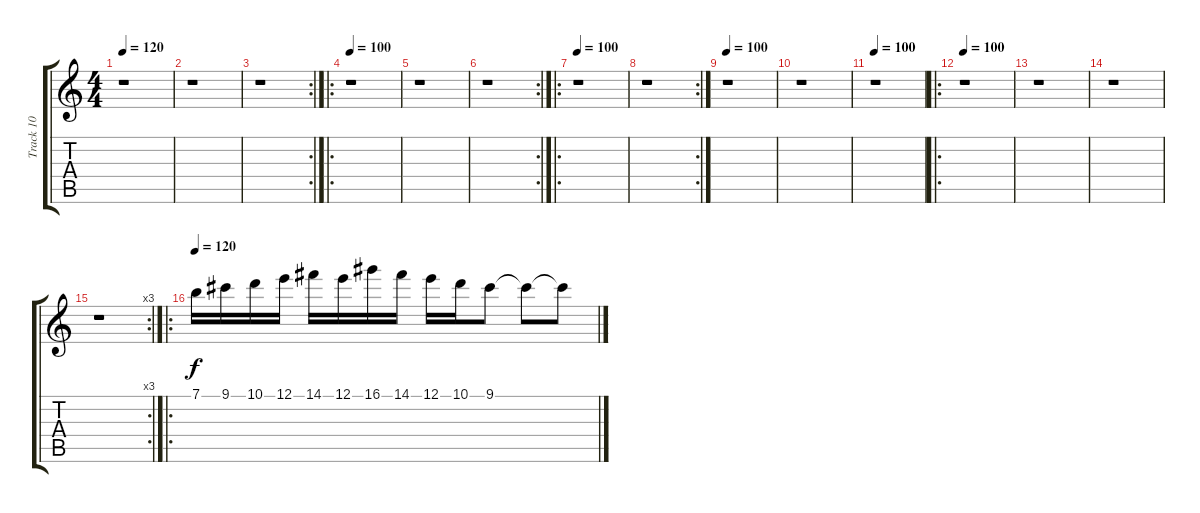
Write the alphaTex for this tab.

\track ("Track 10" "Track 10") {instrument distortionguitar}
\staff {score tabs}
\tuning (E4 B3 G3 D3 A2 E2) {hide}
\ts (4 4)
\tempo 120
\clef g2
\ks c
r.1{dy f} |
r.1 |
\rc 2
r.1 |
\ro
\tempo 100
r.1 |
r.1 |
\rc 2
r.1 |
\ro
\tempo 100
r.1 |
\rc 2
r.1 |
\tempo 100
r.1 |
r.1 |
\tempo 100
r.1 |
\ro
\tempo 100
r.1 |
r.1 |
r.1 |
\rc 3
r.1 |
\ro
\tempo 120
7.1.16{volume 9} 9.1.16 10.1.16 12.1.16 14.1.16 12.1.16 16.1.16 14.1.16 12.1.16 10.1.16 9.1.8 9.1{t}.8 9.1{t}.8
